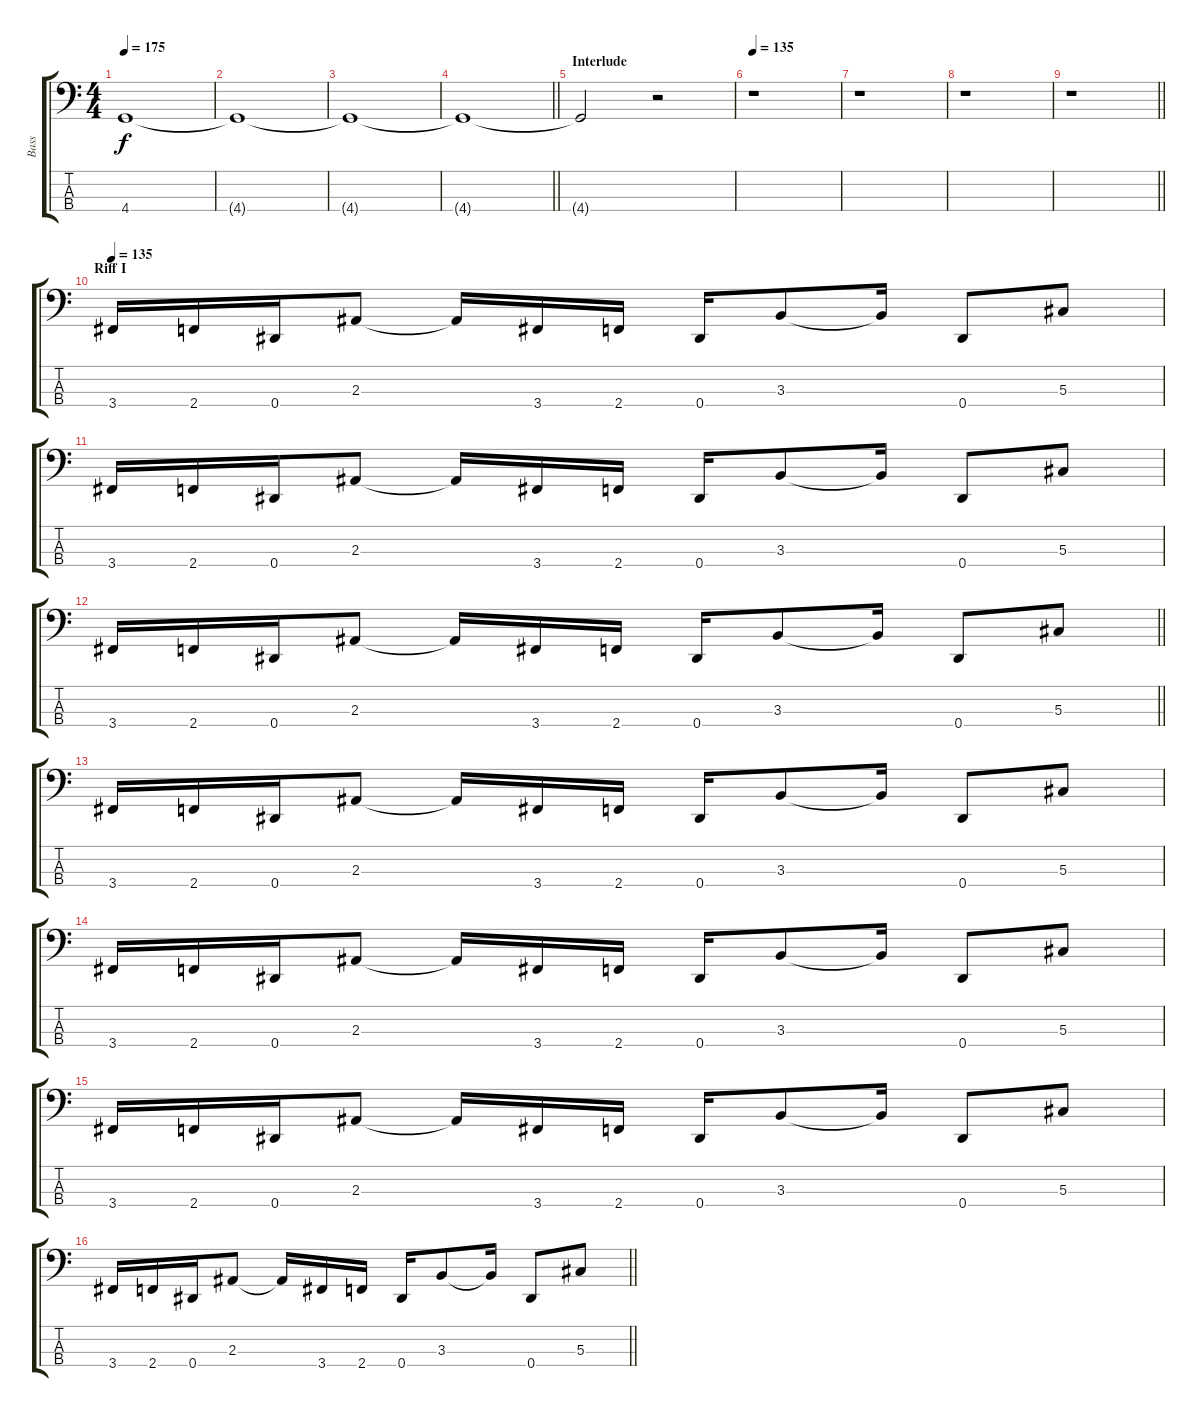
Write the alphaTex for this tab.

\track ("Bass" "Bass") {instrument electricbassfinger}
\staff {score tabs}
\tuning (Gb2 Db2 Ab1 Eb1) {hide}
\ts (4 4)
\tempo 175
\clef f4
\ks c
4.4.1{dy f} |
4.4{t}.1 |
4.4{t}.1 |
\barLineRight lightlight
4.4{t}.1 |
\section ("" "Interlude")
4.4{t}.2 r.2 |
\tempo 135
r.1 |
r.1 |
r.1 |
\barLineRight lightlight
r.1 |
\section ("" "Riff I")
\tempo 135
3.4.16 2.4.16 0.4.16 2.3.8 2.3{t}.16 3.4.16 2.4.16 0.4.16 3.3.8 3.3{t}.16 0.4.8 5.3.8 |
3.4.16 2.4.16 0.4.16 2.3.8 2.3{t}.16 3.4.16 2.4.16 0.4.16 3.3.8 3.3{t}.16 0.4.8 5.3.8 |
\barLineRight lightlight
3.4.16 2.4.16 0.4.16 2.3.8 2.3{t}.16 3.4.16 2.4.16 0.4.16 3.3.8 3.3{t}.16 0.4.8 5.3.8 |
3.4.16 2.4.16 0.4.16 2.3.8 2.3{t}.16 3.4.16 2.4.16 0.4.16 3.3.8 3.3{t}.16 0.4.8 5.3.8 |
3.4.16 2.4.16 0.4.16 2.3.8 2.3{t}.16 3.4.16 2.4.16 0.4.16 3.3.8 3.3{t}.16 0.4.8 5.3.8 |
3.4.16 2.4.16 0.4.16 2.3.8 2.3{t}.16 3.4.16 2.4.16 0.4.16 3.3.8 3.3{t}.16 0.4.8 5.3.8 |
\barLineRight lightlight
3.4.16 2.4.16 0.4.16 2.3.8 2.3{t}.16 3.4.16 2.4.16 0.4.16 3.3.8 3.3{t}.16 0.4.8 5.3.8
